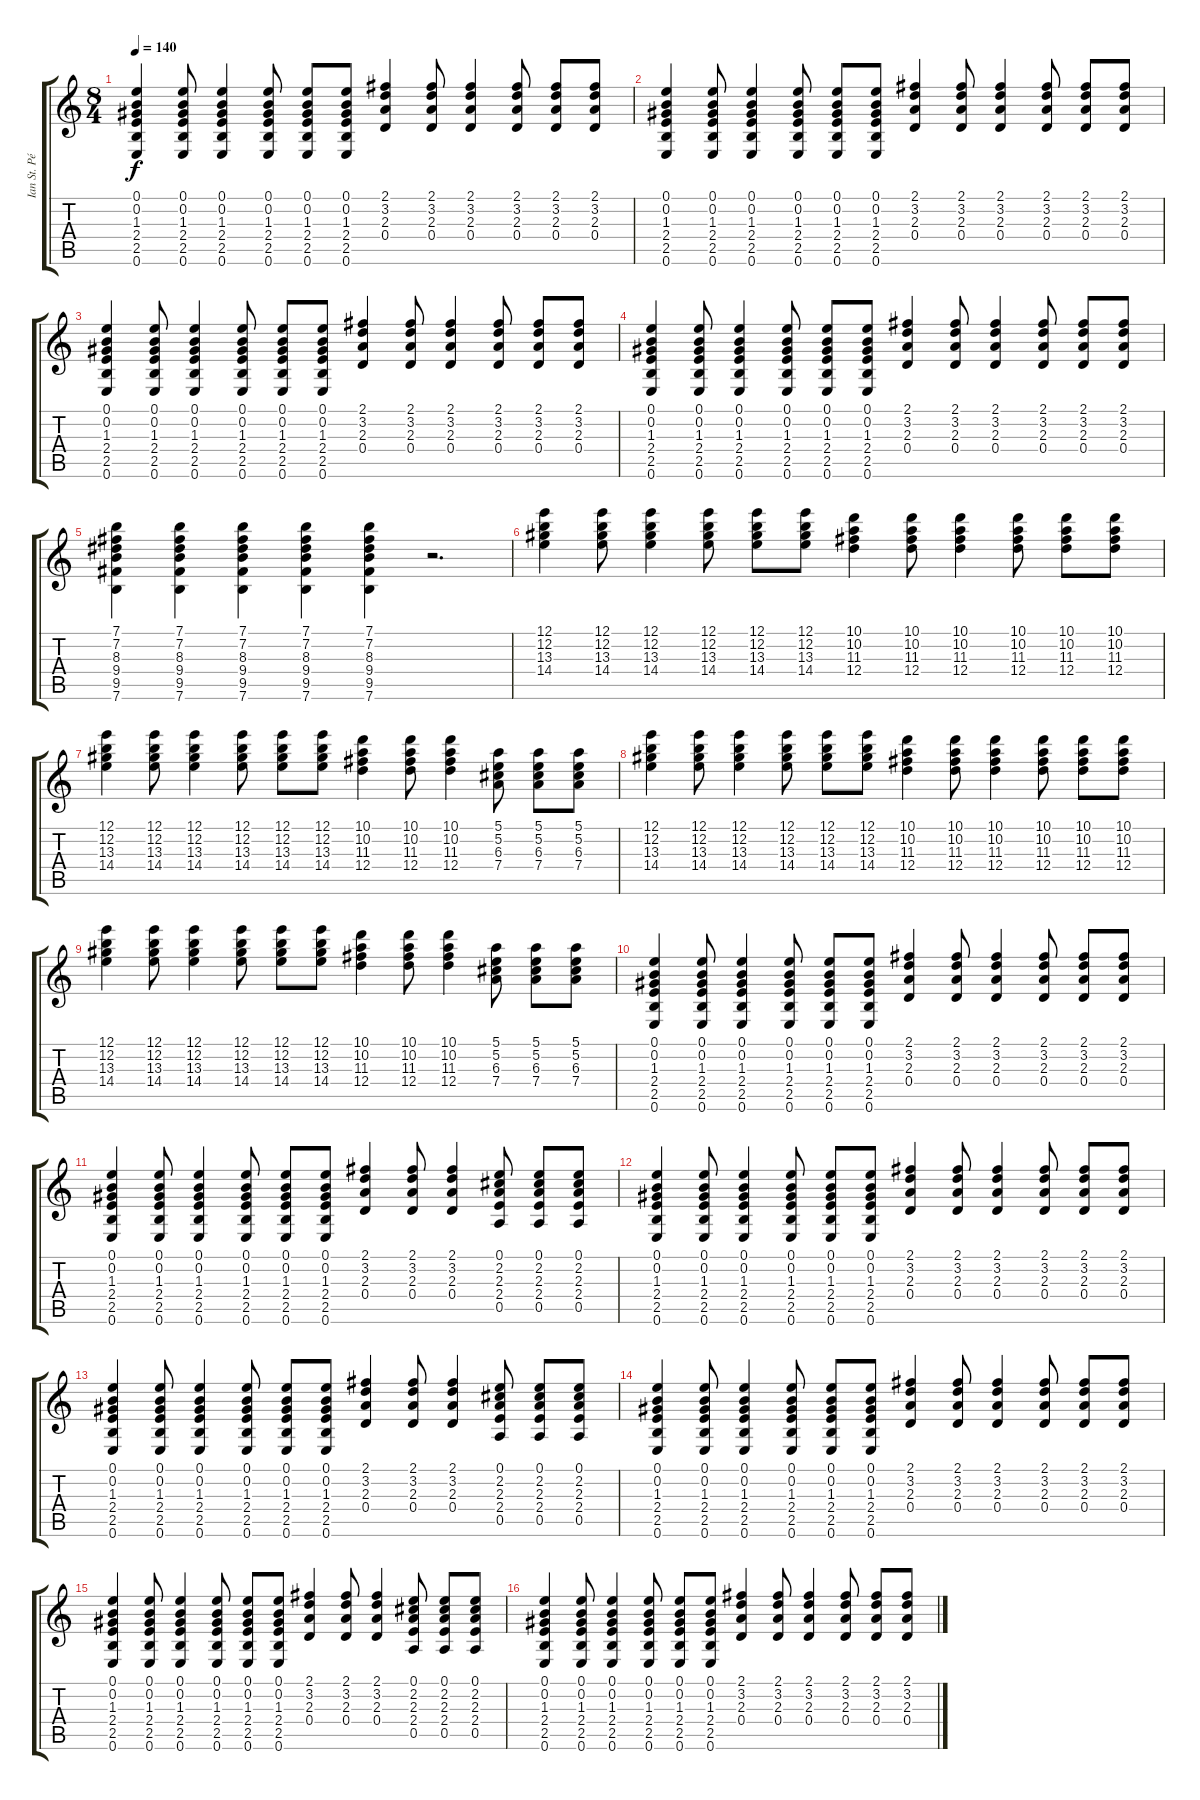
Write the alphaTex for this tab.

\track ("Ian St. Pé" "Ian St. Pé") {instrument distortionguitar}
\staff {score tabs}
\tuning (E4 B3 G3 D3 A2 E2) {hide}
\ts (8 4)
\tempo 140
\clef g2
\ks c
(0.1 0.2 1.3 2.4 2.5 0.6).4{dy f} (0.1 0.2 1.3 2.4 2.5 0.6).8 (0.1 0.2 1.3 2.4 2.5 0.6).4 (0.1 0.2 1.3 2.4 2.5 0.6).8 (0.1 0.2 1.3 2.4 2.5 0.6).8 (0.1 0.2 1.3 2.4 2.5 0.6).8 (2.1 3.2 2.3 0.4).4 (2.1 3.2 2.3 0.4).8 (2.1 3.2 2.3 0.4).4 (2.1 3.2 2.3 0.4).8 (2.1 3.2 2.3 0.4).8 (2.1 3.2 2.3 0.4).8 |
(0.1 0.2 1.3 2.4 2.5 0.6).4 (0.1 0.2 1.3 2.4 2.5 0.6).8 (0.1 0.2 1.3 2.4 2.5 0.6).4 (0.1 0.2 1.3 2.4 2.5 0.6).8 (0.1 0.2 1.3 2.4 2.5 0.6).8 (0.1 0.2 1.3 2.4 2.5 0.6).8 (2.1 3.2 2.3 0.4).4 (2.1 3.2 2.3 0.4).8 (2.1 3.2 2.3 0.4).4 (2.1 3.2 2.3 0.4).8 (2.1 3.2 2.3 0.4).8 (2.1 3.2 2.3 0.4).8 |
(0.1 0.2 1.3 2.4 2.5 0.6).4 (0.1 0.2 1.3 2.4 2.5 0.6).8 (0.1 0.2 1.3 2.4 2.5 0.6).4 (0.1 0.2 1.3 2.4 2.5 0.6).8 (0.1 0.2 1.3 2.4 2.5 0.6).8 (0.1 0.2 1.3 2.4 2.5 0.6).8 (2.1 3.2 2.3 0.4).4 (2.1 3.2 2.3 0.4).8 (2.1 3.2 2.3 0.4).4 (2.1 3.2 2.3 0.4).8 (2.1 3.2 2.3 0.4).8 (2.1 3.2 2.3 0.4).8 |
(0.1 0.2 1.3 2.4 2.5 0.6).4 (0.1 0.2 1.3 2.4 2.5 0.6).8 (0.1 0.2 1.3 2.4 2.5 0.6).4 (0.1 0.2 1.3 2.4 2.5 0.6).8 (0.1 0.2 1.3 2.4 2.5 0.6).8 (0.1 0.2 1.3 2.4 2.5 0.6).8 (2.1 3.2 2.3 0.4).4 (2.1 3.2 2.3 0.4).8 (2.1 3.2 2.3 0.4).4 (2.1 3.2 2.3 0.4).8 (2.1 3.2 2.3 0.4).8 (2.1 3.2 2.3 0.4).8 |
(7.1 7.2 8.3 9.4 9.5 7.6).4 (7.1 7.2 8.3 9.4 9.5 7.6).4 (7.1 7.2 8.3 9.4 9.5 7.6).4 (7.1 7.2 8.3 9.4 9.5 7.6).4 (7.1 7.2 8.3 9.4 9.5 7.6).4 r.2{d} |
(12.1 12.2 13.3 14.4).4 (12.1 12.2 13.3 14.4).8 (12.1 12.2 13.3 14.4).4 (12.1 12.2 13.3 14.4).8 (12.1 12.2 13.3 14.4).8 (12.1 12.2 13.3 14.4).8 (10.1 10.2 11.3 12.4).4 (10.1 10.2 11.3 12.4).8 (10.1 10.2 11.3 12.4).4 (10.1 10.2 11.3 12.4).8 (10.1 10.2 11.3 12.4).8 (10.1 10.2 11.3 12.4).8 |
(12.1 12.2 13.3 14.4).4 (12.1 12.2 13.3 14.4).8 (12.1 12.2 13.3 14.4).4 (12.1 12.2 13.3 14.4).8 (12.1 12.2 13.3 14.4).8 (12.1 12.2 13.3 14.4).8 (10.1 10.2 11.3 12.4).4 (10.1 10.2 11.3 12.4).8 (10.1 10.2 11.3 12.4).4 (5.1 5.2 6.3 7.4).8 (5.1 5.2 6.3 7.4).8 (5.1 5.2 6.3 7.4).8 |
(12.1 12.2 13.3 14.4).4 (12.1 12.2 13.3 14.4).8 (12.1 12.2 13.3 14.4).4 (12.1 12.2 13.3 14.4).8 (12.1 12.2 13.3 14.4).8 (12.1 12.2 13.3 14.4).8 (10.1 10.2 11.3 12.4).4 (10.1 10.2 11.3 12.4).8 (10.1 10.2 11.3 12.4).4 (10.1 10.2 11.3 12.4).8 (10.1 10.2 11.3 12.4).8 (10.1 10.2 11.3 12.4).8 |
(12.1 12.2 13.3 14.4).4 (12.1 12.2 13.3 14.4).8 (12.1 12.2 13.3 14.4).4 (12.1 12.2 13.3 14.4).8 (12.1 12.2 13.3 14.4).8 (12.1 12.2 13.3 14.4).8 (10.1 10.2 11.3 12.4).4 (10.1 10.2 11.3 12.4).8 (10.1 10.2 11.3 12.4).4 (5.1 5.2 6.3 7.4).8 (5.1 5.2 6.3 7.4).8 (5.1 5.2 6.3 7.4).8 |
(0.1 0.2 1.3 2.4 2.5 0.6).4 (0.1 0.2 1.3 2.4 2.5 0.6).8 (0.1 0.2 1.3 2.4 2.5 0.6).4 (0.1 0.2 1.3 2.4 2.5 0.6).8 (0.1 0.2 1.3 2.4 2.5 0.6).8 (0.1 0.2 1.3 2.4 2.5 0.6).8 (2.1 3.2 2.3 0.4).4 (2.1 3.2 2.3 0.4).8 (2.1 3.2 2.3 0.4).4 (2.1 3.2 2.3 0.4).8 (2.1 3.2 2.3 0.4).8 (2.1 3.2 2.3 0.4).8 |
(0.1 0.2 1.3 2.4 2.5 0.6).4 (0.1 0.2 1.3 2.4 2.5 0.6).8 (0.1 0.2 1.3 2.4 2.5 0.6).4 (0.1 0.2 1.3 2.4 2.5 0.6).8 (0.1 0.2 1.3 2.4 2.5 0.6).8 (0.1 0.2 1.3 2.4 2.5 0.6).8 (2.1 3.2 2.3 0.4).4 (2.1 3.2 2.3 0.4).8 (2.1 3.2 2.3 0.4).4 (0.1 2.2 2.3 2.4 0.5).8 (0.1 2.2 2.3 2.4 0.5).8 (0.1 2.2 2.3 2.4 0.5).8 |
(0.1 0.2 1.3 2.4 2.5 0.6).4 (0.1 0.2 1.3 2.4 2.5 0.6).8 (0.1 0.2 1.3 2.4 2.5 0.6).4 (0.1 0.2 1.3 2.4 2.5 0.6).8 (0.1 0.2 1.3 2.4 2.5 0.6).8 (0.1 0.2 1.3 2.4 2.5 0.6).8 (2.1 3.2 2.3 0.4).4 (2.1 3.2 2.3 0.4).8 (2.1 3.2 2.3 0.4).4 (2.1 3.2 2.3 0.4).8 (2.1 3.2 2.3 0.4).8 (2.1 3.2 2.3 0.4).8 |
(0.1 0.2 1.3 2.4 2.5 0.6).4 (0.1 0.2 1.3 2.4 2.5 0.6).8 (0.1 0.2 1.3 2.4 2.5 0.6).4 (0.1 0.2 1.3 2.4 2.5 0.6).8 (0.1 0.2 1.3 2.4 2.5 0.6).8 (0.1 0.2 1.3 2.4 2.5 0.6).8 (2.1 3.2 2.3 0.4).4 (2.1 3.2 2.3 0.4).8 (2.1 3.2 2.3 0.4).4 (0.1 2.2 2.3 2.4 0.5).8 (0.1 2.2 2.3 2.4 0.5).8 (0.1 2.2 2.3 2.4 0.5).8 |
(0.1 0.2 1.3 2.4 2.5 0.6).4 (0.1 0.2 1.3 2.4 2.5 0.6).8 (0.1 0.2 1.3 2.4 2.5 0.6).4 (0.1 0.2 1.3 2.4 2.5 0.6).8 (0.1 0.2 1.3 2.4 2.5 0.6).8 (0.1 0.2 1.3 2.4 2.5 0.6).8 (2.1 3.2 2.3 0.4).4 (2.1 3.2 2.3 0.4).8 (2.1 3.2 2.3 0.4).4 (2.1 3.2 2.3 0.4).8 (2.1 3.2 2.3 0.4).8 (2.1 3.2 2.3 0.4).8 |
(0.1 0.2 1.3 2.4 2.5 0.6).4 (0.1 0.2 1.3 2.4 2.5 0.6).8 (0.1 0.2 1.3 2.4 2.5 0.6).4 (0.1 0.2 1.3 2.4 2.5 0.6).8 (0.1 0.2 1.3 2.4 2.5 0.6).8 (0.1 0.2 1.3 2.4 2.5 0.6).8 (2.1 3.2 2.3 0.4).4 (2.1 3.2 2.3 0.4).8 (2.1 3.2 2.3 0.4).4 (0.1 2.2 2.3 2.4 0.5).8 (0.1 2.2 2.3 2.4 0.5).8 (0.1 2.2 2.3 2.4 0.5).8 |
(0.1 0.2 1.3 2.4 2.5 0.6).4 (0.1 0.2 1.3 2.4 2.5 0.6).8 (0.1 0.2 1.3 2.4 2.5 0.6).4 (0.1 0.2 1.3 2.4 2.5 0.6).8 (0.1 0.2 1.3 2.4 2.5 0.6).8 (0.1 0.2 1.3 2.4 2.5 0.6).8 (2.1 3.2 2.3 0.4).4 (2.1 3.2 2.3 0.4).8 (2.1 3.2 2.3 0.4).4 (2.1 3.2 2.3 0.4).8 (2.1 3.2 2.3 0.4).8 (2.1 3.2 2.3 0.4).8
